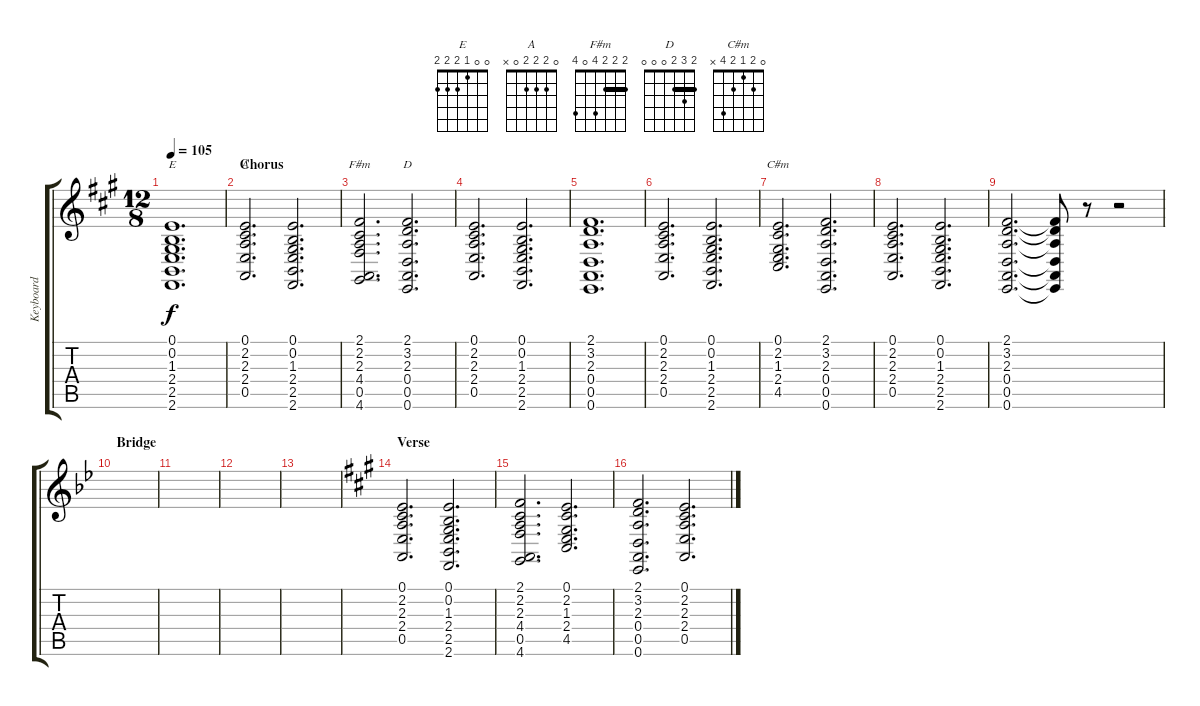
\track ("Keyboard" "Keyboard") {instrument lead2sawtooth}
\staff {score tabs}
\tuning (E4 B3 G3 D3 A2 E2) {hide}
\chord ("E" 0 0 1 2 2 2)
\chord ("A" 0 2 2 2 0 x)
\chord ("F#m" 2 2 2 4 0 4) {barre 2}
\chord ("D" 2 3 2 0 0 0) {barre 2}
\chord ("C#m" 0 2 1 2 4 x)
\ts (12 8)
\tempo 105
\clef g2
\ks a
(0.1 0.2 1.3 2.4 2.5 2.6).1{d ch "E" dy f} |
\section ("" "Chorus")
(0.1 2.2 2.3 2.4 0.5).2{d ch "A"} (0.1 0.2 1.3 2.4 2.5 2.6).2{d} |
(2.1 2.2 2.3 4.4 0.5 4.6).2{d ch "F#m"} (2.1 3.2 2.3 0.4 0.5 0.6).2{d ch "D"} |
(0.1 2.2 2.3 2.4 0.5).2{d} (0.1 0.2 1.3 2.4 2.5 2.6).2{d} |
(2.1 3.2 2.3 0.4 0.5 0.6).1{d} |
(0.1 2.2 2.3 2.4 0.5).2{d} (0.1 0.2 1.3 2.4 2.5 2.6).2{d} |
(0.1 2.2 1.3 2.4 4.5).2{d ch "C#m"} (2.1 3.2 2.3 0.4 0.5 0.6).2{d} |
(0.1 2.2 2.3 2.4 0.5).2{d} (0.1 0.2 1.3 2.4 2.5 2.6).2{d} |
(2.1 3.2 2.3 0.4 0.5 0.6).2{d} (2.1{t} 3.2{t} 2.3{t} 0.4{t} 0.5{t} 0.6{t}).8 r.8 r.2 |
\section ("" "Bridge")
\ks bb
|
|
|
|
\section ("" "Verse")
\ks a
(0.1 2.2 2.3 2.4 0.5).2{d} (0.1 0.2 1.3 2.4 2.5 2.6).2{d} |
(2.1 2.2 2.3 4.4 0.5 4.6).2{d} (0.1 2.2 1.3 2.4 4.5).2{d} |
(2.1 3.2 2.3 0.4 0.5 0.6).2{d} (0.1 2.2 2.3 2.4 0.5).2{d}
